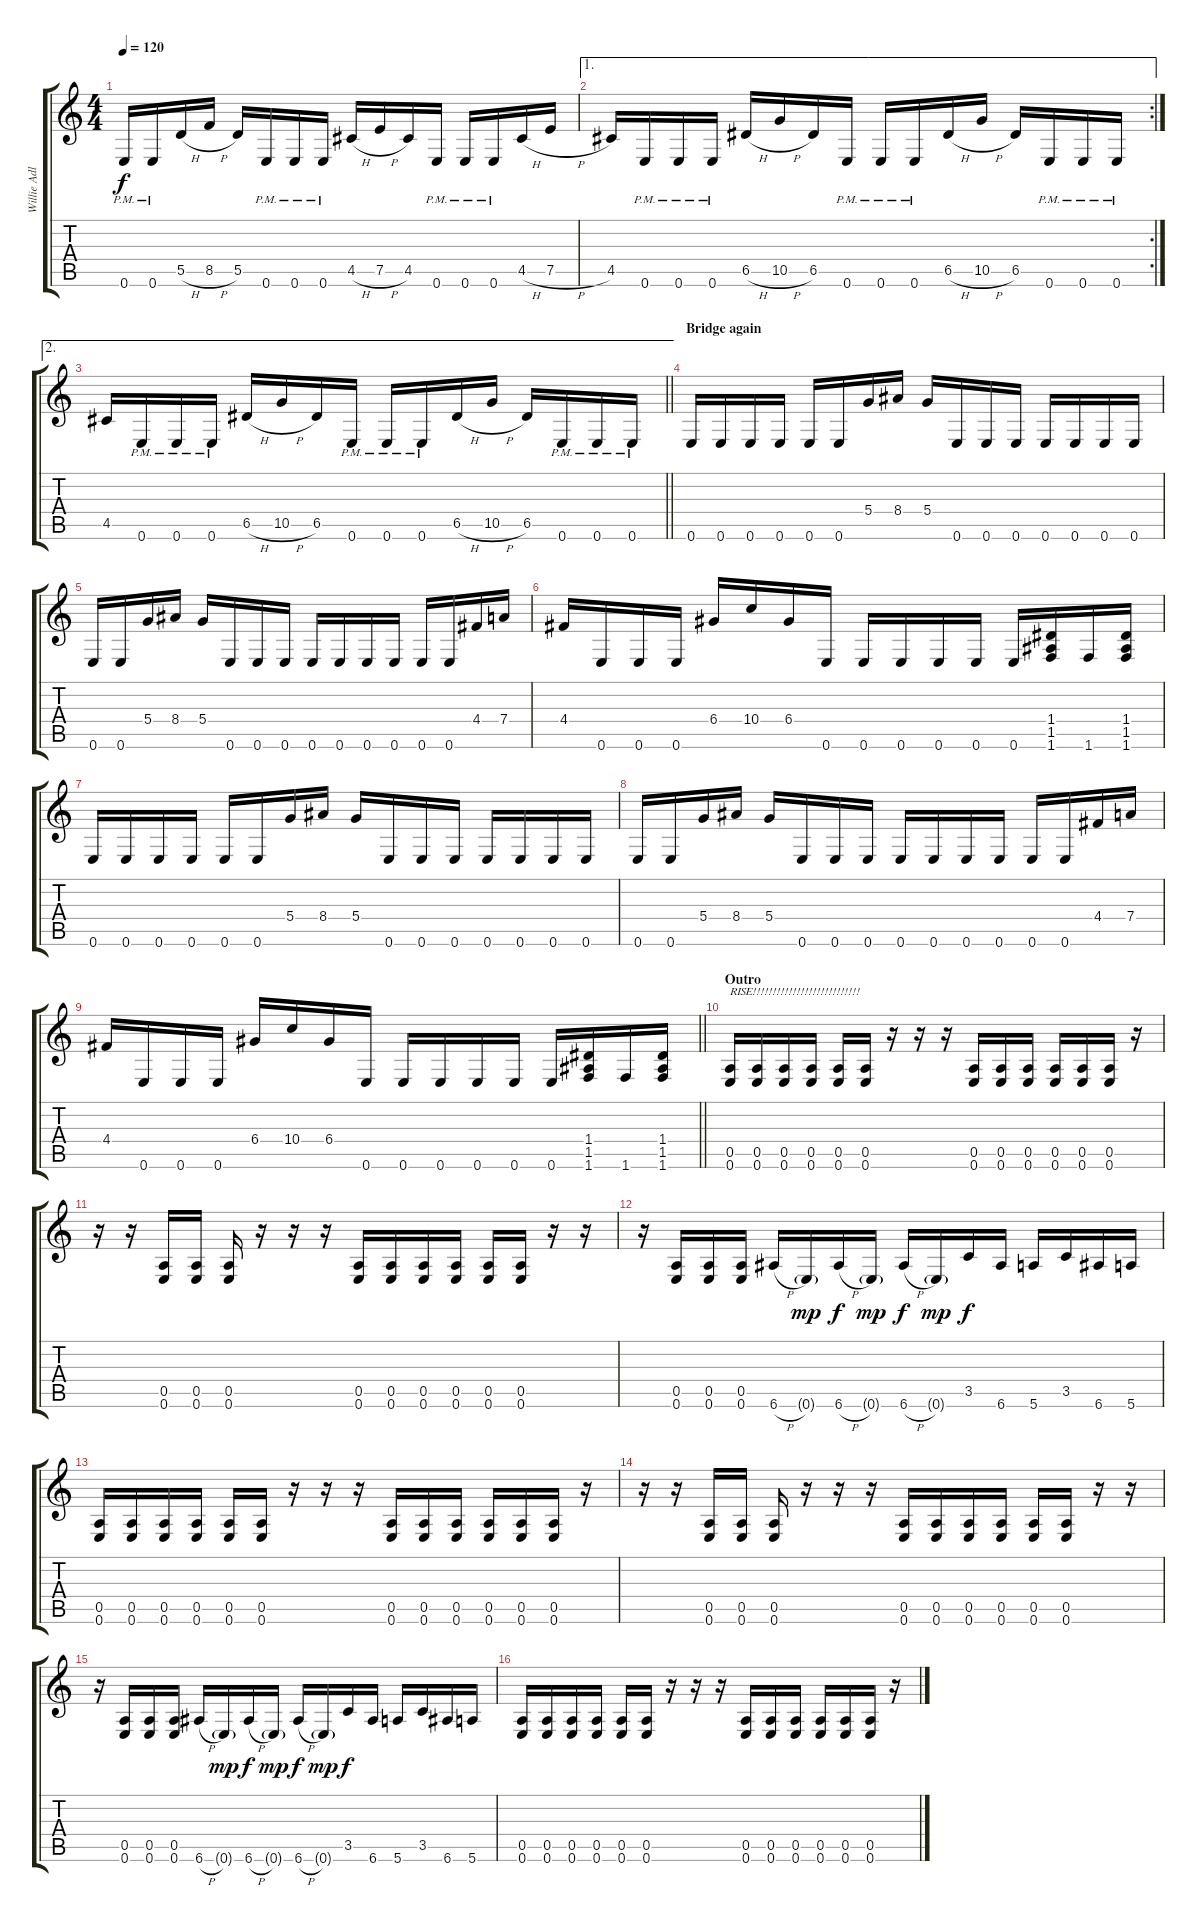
\track ("Willie Adler" "Willie Adl") {instrument distortionguitar}
\staff {score tabs}
\tuning (E4 B3 G3 D3 A2 E2) {hide}
\ts (4 4)
\tempo 120
\clef g2
\ks c
0.6{pm}.16{dy f} 0.6{pm}.16 5.5{h}.16 8.5{h}.16 5.5.16 0.6{pm}.16 0.6{pm}.16 0.6{pm}.16 4.5{h}.16 7.5{h}.16 4.5.16 0.6{pm}.16 0.6{pm}.16 0.6{pm}.16 4.5{h}.16 7.5{h}.16 |
\ae 1
\rc 2
4.5.16 0.6{pm}.16 0.6{pm}.16 0.6{pm}.16 6.5{h}.16 10.5{h}.16 6.5.16 0.6{pm}.16 0.6{pm}.16 0.6{pm}.16 6.5{h}.16 10.5{h}.16 6.5.16 0.6{pm}.16 0.6{pm}.16 0.6{pm}.16 |
\ae 2
\barLineRight lightlight
4.5.16 0.6{pm}.16 0.6{pm}.16 0.6{pm}.16 6.5{h}.16 10.5{h}.16 6.5.16 0.6{pm}.16 0.6{pm}.16 0.6{pm}.16 6.5{h}.16 10.5{h}.16 6.5.16 0.6{pm}.16 0.6{pm}.16 0.6{pm}.16 |
\section ("" "Bridge again")
0.6.16 0.6.16 0.6.16 0.6.16 0.6.16 0.6.16 5.4.16 8.4.16 5.4.16 0.6.16 0.6.16 0.6.16 0.6.16 0.6.16 0.6.16 0.6.16 |
0.6.16 0.6.16 5.4.16 8.4.16 5.4.16 0.6.16 0.6.16 0.6.16 0.6.16 0.6.16 0.6.16 0.6.16 0.6.16 0.6.16 4.4.16 7.4.16 |
4.4.16 0.6.16 0.6.16 0.6.16 6.4.16 10.4.16 6.4.16 0.6.16 0.6.16 0.6.16 0.6.16 0.6.16 0.6.16 (1.4 1.5 1.6).16 1.6.16 (1.4 1.5 1.6).16 |
0.6.16 0.6.16 0.6.16 0.6.16 0.6.16 0.6.16 5.4.16 8.4.16 5.4.16 0.6.16 0.6.16 0.6.16 0.6.16 0.6.16 0.6.16 0.6.16 |
0.6.16 0.6.16 5.4.16 8.4.16 5.4.16 0.6.16 0.6.16 0.6.16 0.6.16 0.6.16 0.6.16 0.6.16 0.6.16 0.6.16 4.4.16 7.4.16 |
\barLineRight lightlight
4.4.16 0.6.16 0.6.16 0.6.16 6.4.16 10.4.16 6.4.16 0.6.16 0.6.16 0.6.16 0.6.16 0.6.16 0.6.16 (1.4 1.5 1.6).16 1.6.16 (1.4 1.5 1.6).16 |
\section ("" "Outro")
(0.5 0.6).16{txt "RISE!!!!!!!!!!!!!!!!!!!!!!!!!!!"} (0.5 0.6).16 (0.5 0.6).16 (0.5 0.6).16 (0.5 0.6).16 (0.5 0.6).16 r.16 r.16 r.16 (0.5 0.6).16 (0.5 0.6).16 (0.5 0.6).16 (0.5 0.6).16 (0.5 0.6).16 (0.5 0.6).16 r.16 |
r.16 r.16 (0.5 0.6).16 (0.5 0.6).16 (0.5 0.6).16 r.16 r.16 r.16 (0.5 0.6).16 (0.5 0.6).16 (0.5 0.6).16 (0.5 0.6).16 (0.5 0.6).16 (0.5 0.6).16 r.16 r.16 |
r.16 (0.5 0.6).16 (0.5 0.6).16 (0.5 0.6).16 6.6{h}.16 0.6{g}.16{dy mp} 6.6{h}.16{dy f} 0.6{g}.16{dy mp} 6.6{h}.16{dy f} 0.6{g}.16{dy mp} 3.5.16{dy f} 6.6.16 5.6.16 3.5.16 6.6.16 5.6.16 |
(0.5 0.6).16 (0.5 0.6).16 (0.5 0.6).16 (0.5 0.6).16 (0.5 0.6).16 (0.5 0.6).16 r.16 r.16 r.16 (0.5 0.6).16 (0.5 0.6).16 (0.5 0.6).16 (0.5 0.6).16 (0.5 0.6).16 (0.5 0.6).16 r.16 |
r.16 r.16 (0.5 0.6).16 (0.5 0.6).16 (0.5 0.6).16 r.16 r.16 r.16 (0.5 0.6).16 (0.5 0.6).16 (0.5 0.6).16 (0.5 0.6).16 (0.5 0.6).16 (0.5 0.6).16 r.16 r.16 |
r.16 (0.5 0.6).16 (0.5 0.6).16 (0.5 0.6).16 6.6{h}.16 0.6{g}.16{dy mp} 6.6{h}.16{dy f} 0.6{g}.16{dy mp} 6.6{h}.16{dy f} 0.6{g}.16{dy mp} 3.5.16{dy f} 6.6.16 5.6.16 3.5.16 6.6.16 5.6.16 |
(0.5 0.6).16 (0.5 0.6).16 (0.5 0.6).16 (0.5 0.6).16 (0.5 0.6).16 (0.5 0.6).16 r.16 r.16 r.16 (0.5 0.6).16 (0.5 0.6).16 (0.5 0.6).16 (0.5 0.6).16 (0.5 0.6).16 (0.5 0.6).16 r.16
